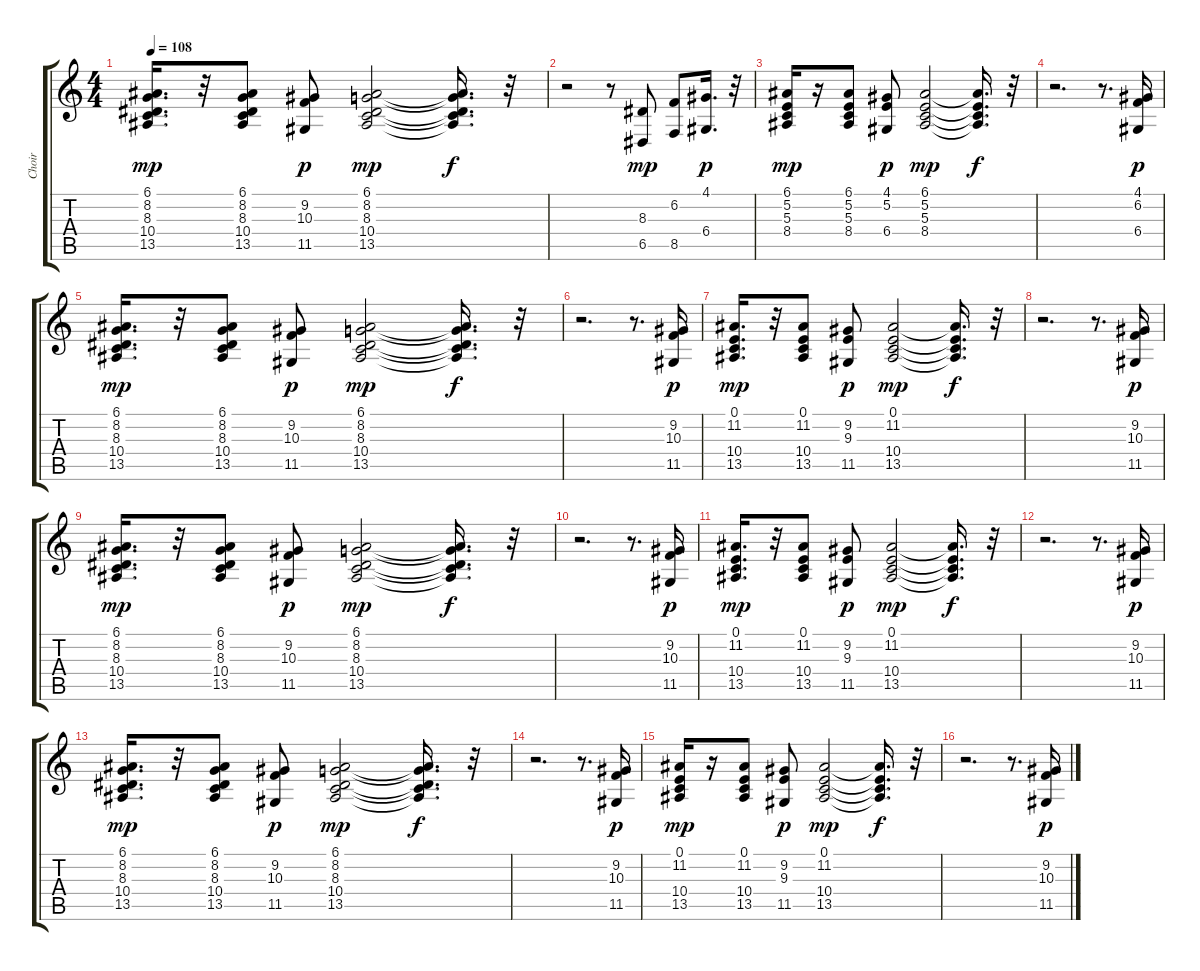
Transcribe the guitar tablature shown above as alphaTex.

\track ("Choir" "Choir") {instrument choiraahs}
\staff {score tabs}
\tuning (E4 B3 G3 D3 A2 E2) {hide}
\ts (4 4)
\tempo 108
\clef g2
\ks c
(6.1 8.2 8.3 10.4 13.5).16{d dy mp} r.32 (6.1 8.2 8.3 10.4 13.5).8 (9.2 10.3 11.5).8{dy p} (6.1 8.2 8.3 10.4 13.5).2{dy mp} (6.1{t} 8.2{t} 8.3{t} 10.4{t} 13.5{t}).16{d dy f} r.32 |
r.2 r.8 (8.3 6.5).8{dy mp} (6.2 8.5).8 (4.1 6.4).16{d dy p} r.32 |
(6.1 5.2 5.3 8.4).16{dy mp} r.16 (6.1 5.2 5.3 8.4).8 (4.1 5.2 6.4).8{dy p} (6.1 5.2 5.3 8.4).2{dy mp} (6.1{t} 5.2{t} 5.3{t} 8.4{t}).16{d dy f} r.32 |
r.2{d} r.8{d} (4.1 6.2 6.4).16{dy p} |
(6.1 8.2 8.3 10.4 13.5).16{d dy mp} r.32 (6.1 8.2 8.3 10.4 13.5).8 (9.2 10.3 11.5).8{dy p} (6.1 8.2 8.3 10.4 13.5).2{dy mp} (6.1{t} 8.2{t} 8.3{t} 10.4{t} 13.5{t}).16{d dy f} r.32 |
r.2{d} r.8{d} (9.2 10.3 11.5).16{dy p} |
(0.1 11.2 10.4 13.5).16{d dy mp} r.32 (0.1 11.2 10.4 13.5).8 (9.2 9.3 11.5).8{dy p} (0.1 11.2 10.4 13.5).2{dy mp} (0.1{t} 11.2{t} 10.4{t} 13.5{t}).16{d dy f} r.32 |
r.2{d} r.8{d} (9.2 10.3 11.5).16{dy p} |
(6.1 8.2 8.3 10.4 13.5).16{d dy mp} r.32 (6.1 8.2 8.3 10.4 13.5).8 (9.2 10.3 11.5).8{dy p} (6.1 8.2 8.3 10.4 13.5).2{dy mp} (6.1{t} 8.2{t} 8.3{t} 10.4{t} 13.5{t}).16{d dy f} r.32 |
r.2{d} r.8{d} (9.2 10.3 11.5).16{dy p} |
(0.1 11.2 10.4 13.5).16{d dy mp} r.32 (0.1 11.2 10.4 13.5).8 (9.2 9.3 11.5).8{dy p} (0.1 11.2 10.4 13.5).2{dy mp} (0.1{t} 11.2{t} 10.4{t} 13.5{t}).16{d dy f} r.32 |
r.2{d} r.8{d} (9.2 10.3 11.5).16{dy p} |
(6.1 8.2 8.3 10.4 13.5).16{d dy mp} r.32 (6.1 8.2 8.3 10.4 13.5).8 (9.2 10.3 11.5).8{dy p} (6.1 8.2 8.3 10.4 13.5).2{dy mp} (6.1{t} 8.2{t} 8.3{t} 10.4{t} 13.5{t}).16{d dy f} r.32 |
r.2{d} r.8{d} (9.2 10.3 11.5).16{dy p} |
(0.1 11.2 10.4 13.5).16{dy mp} r.16 (0.1 11.2 10.4 13.5).8 (9.2 9.3 11.5).8{dy p} (0.1 11.2 10.4 13.5).2{dy mp} (0.1{t} 11.2{t} 10.4{t} 13.5{t}).16{d dy f} r.32 |
r.2{d} r.8{d} (9.2 10.3 11.5).16{dy p}
